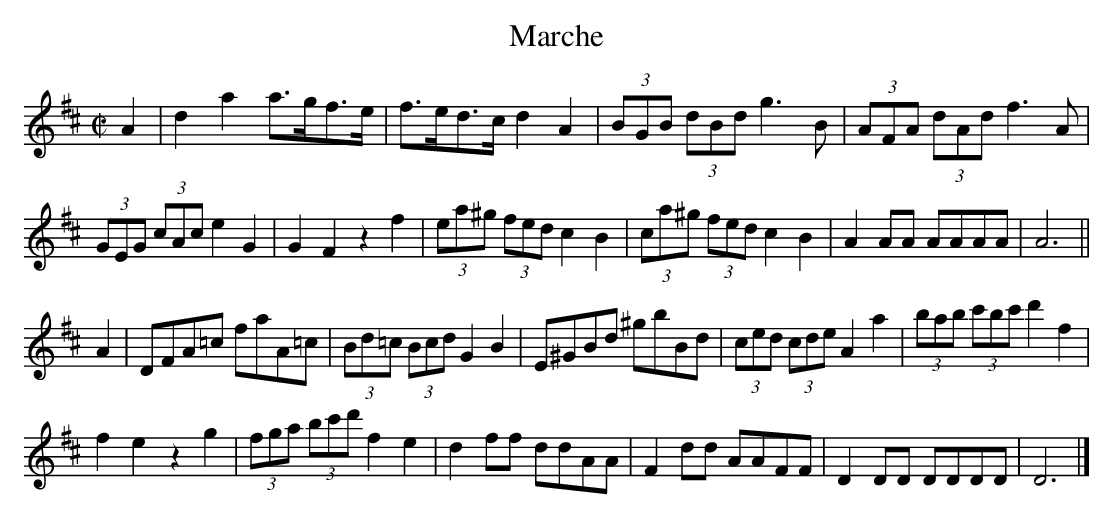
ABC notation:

X:1
T:Marche
K:Dmaj
M:C|
L:1/8
A2|d2 a2 a>gf>e|f>ed>c d2 A2|(3BGB (3dBd g3 B|(3AFA (3dAd f3 A|
(3 GEG (3cAc e2 G2|G2 F2 z2 f2|(3ea^g (3fed c2 B2|(3ca^g (3fed c2 B2|A2 AA AAAA|A6||
A2|DFA=c faA=c|(3Bd=c (3Bcd G2 B2|E^GBd ^gbBd|(3ced (3cde A2 a2|(3bab (3c'bc' d'2 f2|
f2 e2 z2 g2|(3fga (3bc'd' f2 e2|d2 ff ddAA|F2 dd AAFF|D2 DD DDDD|D6|]
